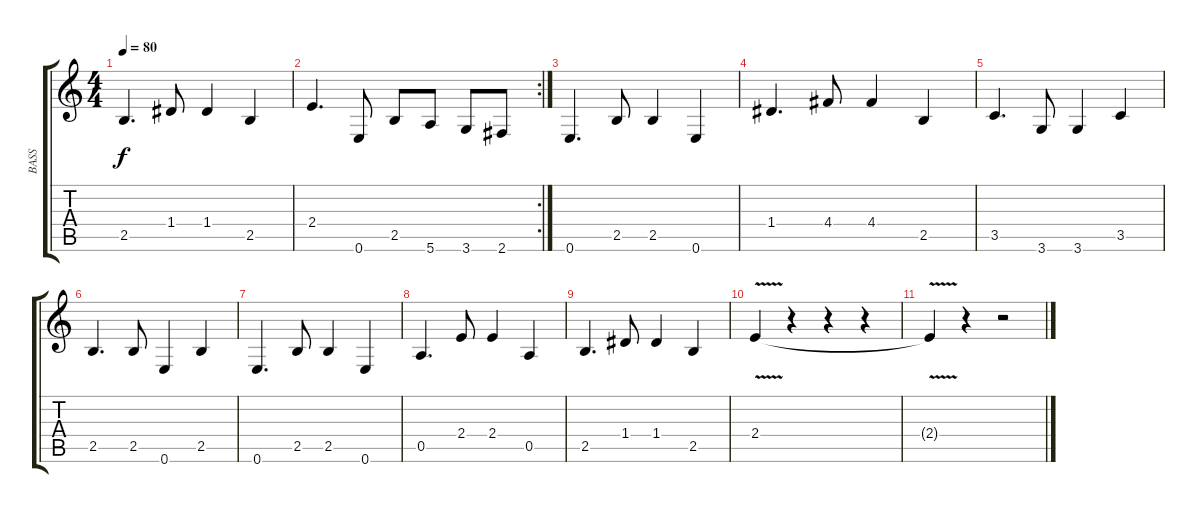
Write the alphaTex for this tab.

\track ("BASS" "BASS") {instrument electricbassfinger}
\staff {score tabs}
\tuning (E4 B3 G3 D3 A2 E2) {hide}
\ts (4 4)
\tempo 80
\clef g2
\ks c
2.5.4{d dy f} 1.4.8 1.4.4 2.5.4 |
\rc 2
2.4.4{d} 0.6.8 2.5.8 5.6.8 3.6.8 2.6.8 |
0.6.4{d} 2.5.8 2.5.4 0.6.4 |
1.4.4{d} 4.4.8 4.4.4 2.5.4 |
3.5.4{d} 3.6.8 3.6.4 3.5.4 |
2.5.4{d} 2.5.8 0.6.4 2.5.4 |
0.6.4{d} 2.5.8 2.5.4 0.6.4 |
0.5.4{d} 2.4.8 2.4.4 0.5.4 |
2.5.4{d} 1.4.8 1.4.4 2.5.4 |
2.4{v}.4 r.4 r.4 r.4 |
2.4{t}.4 r.4 r.2
